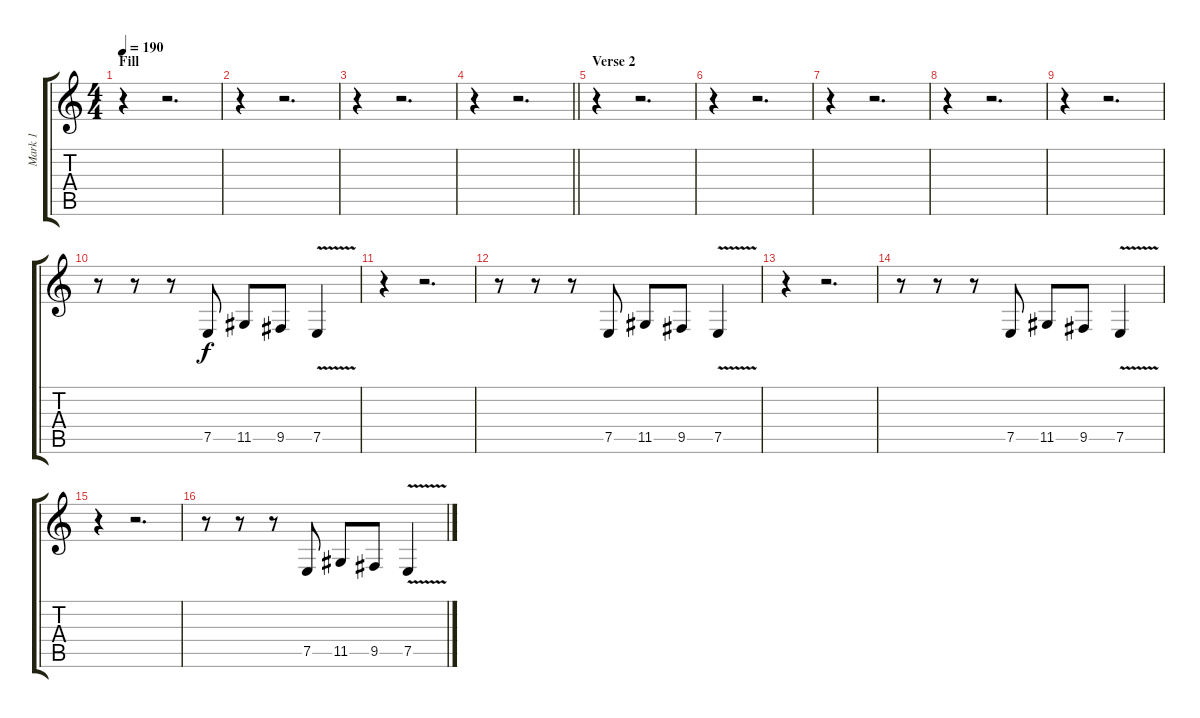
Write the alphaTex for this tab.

\track ("Mark 1" "Mark 1") {instrument synthbrass1}
\staff {score tabs}
\tuning (E4 B3 G3 D3 A2 E2) {hide}
\ts (4 4)
\section ("" "Fill")
\tempo 190
\clef g2
\ks c
r.4{dy f} r.2{d} |
r.4 r.2{d} |
r.4 r.2{d} |
\barLineRight lightlight
r.4 r.2{d} |
\section ("" "Verse 2")
r.4 r.2{d} |
r.4 r.2{d} |
r.4 r.2{d} |
r.4 r.2{d} |
r.4 r.2{d} |
r.8 r.8 r.8 7.5.8 11.5.8 9.5.8 7.5{v}.4 |
r.4 r.2{d} |
r.8 r.8 r.8 7.5.8 11.5.8 9.5.8 7.5{v}.4 |
r.4 r.2{d} |
r.8 r.8 r.8 7.5.8 11.5.8 9.5.8 7.5{v}.4 |
r.4 r.2{d} |
r.8 r.8 r.8 7.5.8 11.5.8 9.5.8 7.5{v}.4
